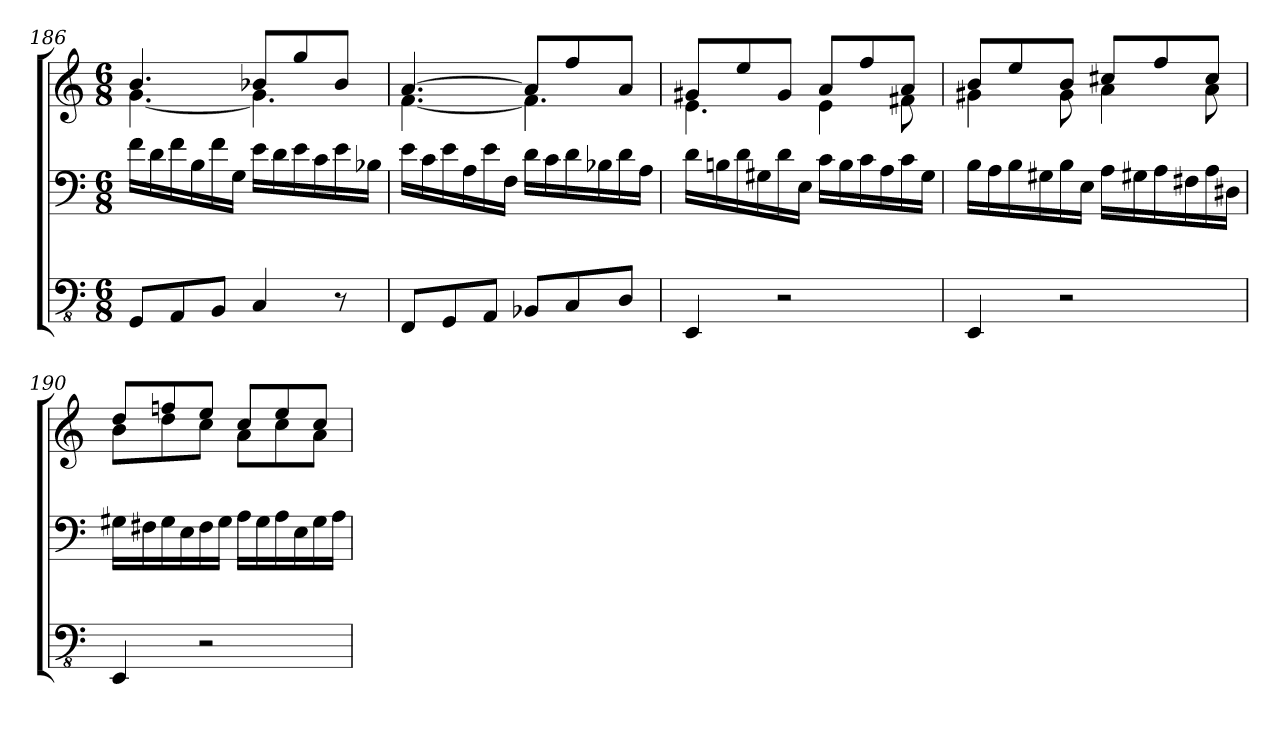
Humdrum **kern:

**kern	**kern	**kern
*part1	*part1	*part1
*staff3	*staff2	*staff1
*clefFv4	*clefF4	*clefG2
*k[]	*k[]	*k[]
*M6/8	*M6/8	*M6/8
=186	=186	=186
*	*	*^
8GGG/L	16f\LL	4.b/	[4.g\
.	16d\	.	.
8AAA/	16f\	.	.
.	16B\	.	.
8BBB/J	16f\	.	.
.	16G\JJ	.	.
4CC/	16e\LL	8b-X/L	4.g\]
.	16d\	.	.
.	16e\	8gg/	.
.	16c\	.	.
8r	16e\	8b-/J	.
.	16B-X\JJ	.	.
=187	=187	=187	=187
8FFF/L	16e\LL	[4.a/	[4.f\
.	16c\	.	.
8GGG/	16e\	.	.
.	16A\	.	.
8AAA/J	16e\	.	.
.	16F\JJ	.	.
8BBB-X/L	16d\LL	8a/L]	4.f\]
.	16c\	.	.
8CC/	16d\	8ff/	.
.	16B-X\	.	.
8DD/J	16d\	8a/J	.
.	16A\JJ	.	.
=188	=188	=188	=188
4EEE/	16d\LL	8g#X/L	4.e\
.	16Bn\	.	.
.	16d\	8ee/	.
.	16G#X\	.	.
2r	16d\	8g#/J	.
.	16E\JJ	.	.
.	16c\LL	8a/L	4e\
.	16B\	.	.
.	16c\	8ff/	.
.	16A\	.	.
.	16c\	8a/J	8f#X\
.	16G#\JJ	.	.
!!LO:PB:g=z	!!
=189	=189	=189	=189
4EEE/	16B\LL	8b/L	4g#X\
.	16A\	.	.
.	16B\	8ee/	.
.	16G#X\	.	.
2r	16B\	8b/J	8g#\
.	16E\JJ	.	.
.	16A\LL	8cc#X/L	4a\
.	16G#X\	.	.
.	16A\	8ff/	.
.	16F#X\	.	.
.	16A\	8cc#/J	8a\
.	16D#X\JJ	.	.
=190	=190	=190	=190
4EEE/	16G#X\LL	8dd/L	8b\L
.	16F#X\	.	.
.	16G#\	8ffn/	8dd\
.	16E\	.	.
2r	16F#\	8ee/J	8cc\J
.	16G#\JJ	.	.
.	16A\LL	8cc/L	8a\L
.	16G#\	.	.
.	16A\	8ee/	8cc\
.	16E\	.	.
.	16G#\	8cc/J	8a\J
.	16A\JJ	.	.
*	*	*v	*v
=	=	=
*-	*-	*-
